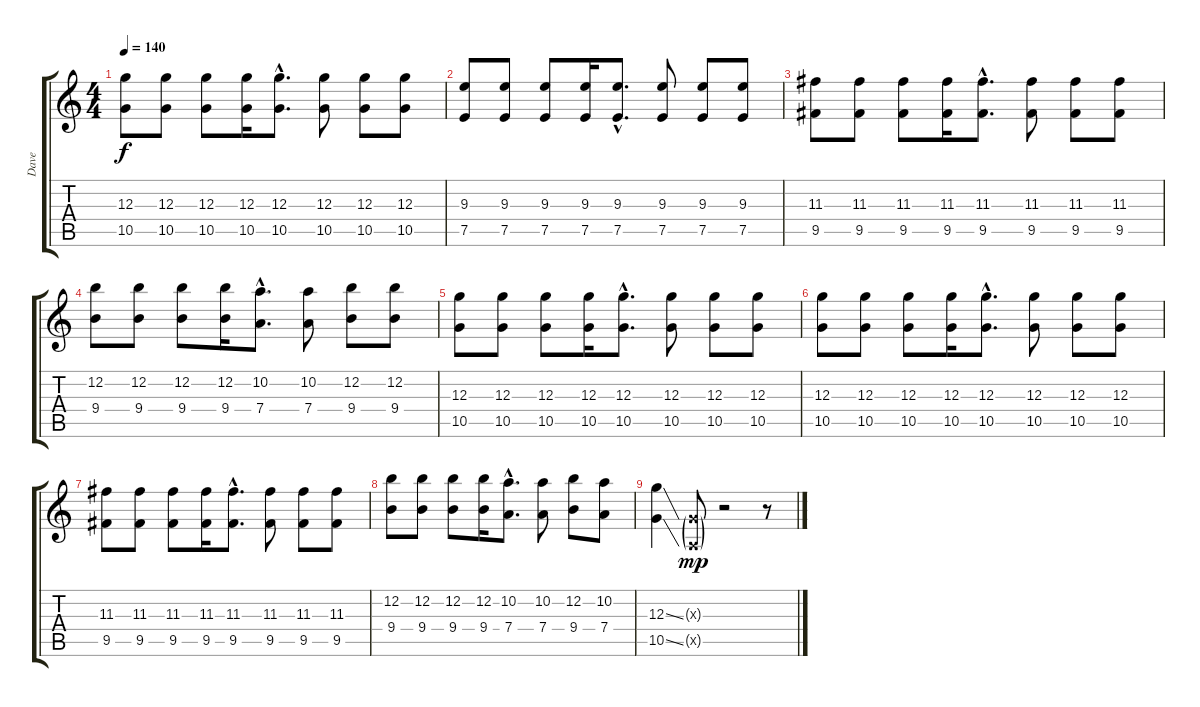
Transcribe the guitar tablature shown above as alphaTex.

\track ("Dave" "Dave") {instrument overdrivenguitar}
\staff {score tabs}
\tuning (E4 B3 G3 D3 A2 E2) {hide}
\ts (4 4)
\tempo 140
\clef g2
\ks c
(12.3 10.5).8{dy f} (12.3 10.5).8 (12.3 10.5).8 (12.3 10.5).16 (12.3{hac} 10.5{hac}).8{d} (12.3 10.5).8 (12.3 10.5).8 (12.3 10.5).8 |
(9.3 7.5).8 (9.3 7.5).8 (9.3 7.5).8 (9.3 7.5).16 (9.3{hac} 7.5{hac}).8{d} (9.3 7.5).8 (9.3 7.5).8 (9.3 7.5).8 |
(11.3 9.5).8 (11.3 9.5).8 (11.3 9.5).8 (11.3 9.5).16 (11.3{hac} 9.5{hac}).8{d} (11.3 9.5).8 (11.3 9.5).8 (11.3 9.5).8 |
(12.2 9.4).8 (12.2 9.4).8 (12.2 9.4).8 (12.2 9.4).16 (10.2{hac} 7.4{hac}).8{d} (10.2 7.4).8 (12.2 9.4).8 (12.2 9.4).8 |
(12.3 10.5).8 (12.3 10.5).8 (12.3 10.5).8 (12.3 10.5).16 (12.3{hac} 10.5{hac}).8{d} (12.3 10.5).8 (12.3 10.5).8 (12.3 10.5).8 |
(12.3 10.5).8 (12.3 10.5).8 (12.3 10.5).8 (12.3 10.5).16 (12.3{hac} 10.5{hac}).8{d} (12.3 10.5).8 (12.3 10.5).8 (12.3 10.5).8 |
(11.3 9.5).8 (11.3 9.5).8 (11.3 9.5).8 (11.3 9.5).16 (11.3{hac} 9.5{hac}).8{d} (11.3 9.5).8 (11.3 9.5).8 (11.3 9.5).8 |
(12.2 9.4).8 (12.2 9.4).8 (12.2 9.4).8 (12.2 9.4).16 (10.2{hac} 7.4{hac}).8{d} (10.2 7.4).8 (12.2 9.4).8 (10.2 7.4).8 |
(12.3{ss} 10.5{ss}).4 (0.3{g x} 0.5{g x}).8{dy mp} r.2 r.8
